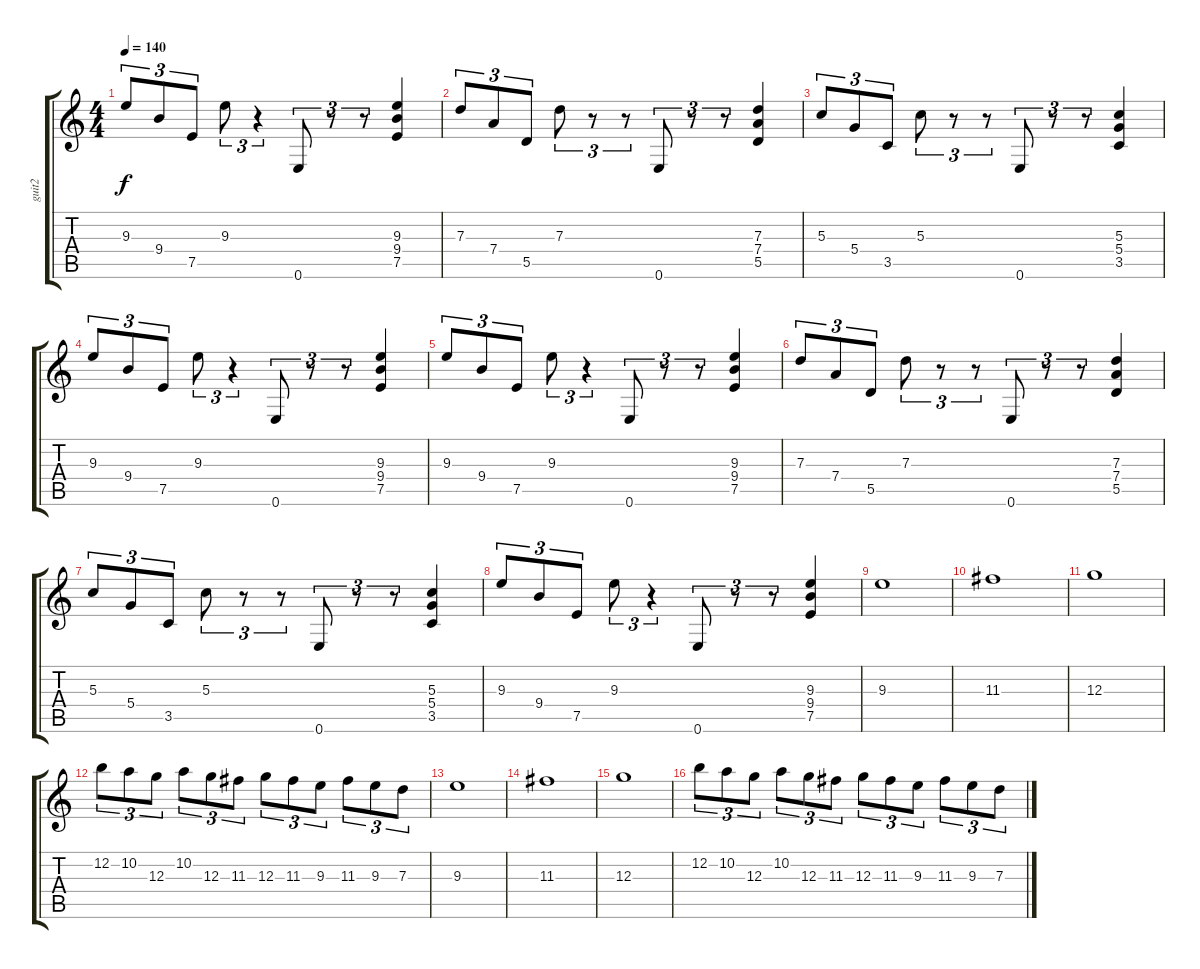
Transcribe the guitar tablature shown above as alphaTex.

\track ("guit2" "guit2") {instrument distortionguitar}
\staff {score tabs}
\tuning (E4 B3 G3 D3 A2 E2) {hide}
\ts (4 4)
\tempo 140
\clef g2
\ks c
9.3.8{tu (3 2) dy f instrument distortionguitar} 9.4.8{tu (3 2)} 7.5.8{tu (3 2)} 9.3.8{tu (3 2)} r.4{tu (3 2)} 0.6.8{tu (3 2)} r.8{tu (3 2)} r.8{tu (3 2)} (9.3 9.4 7.5).4 |
7.3.8{tu (3 2)} 7.4.8{tu (3 2)} 5.5.8{tu (3 2)} 7.3.8{tu (3 2)} r.8{tu (3 2)} r.8{tu (3 2)} 0.6.8{tu (3 2)} r.8{tu (3 2)} r.8{tu (3 2)} (7.3 7.4 5.5).4 |
5.3.8{tu (3 2)} 5.4.8{tu (3 2)} 3.5.8{tu (3 2)} 5.3.8{tu (3 2)} r.8{tu (3 2)} r.8{tu (3 2)} 0.6.8{tu (3 2)} r.8{tu (3 2)} r.8{tu (3 2)} (5.3 5.4 3.5).4 |
9.3.8{tu (3 2)} 9.4.8{tu (3 2)} 7.5.8{tu (3 2)} 9.3.8{tu (3 2)} r.4{tu (3 2)} 0.6.8{tu (3 2)} r.8{tu (3 2)} r.8{tu (3 2)} (9.3 9.4 7.5).4 |
9.3.8{tu (3 2)} 9.4.8{tu (3 2)} 7.5.8{tu (3 2)} 9.3.8{tu (3 2)} r.4{tu (3 2)} 0.6.8{tu (3 2)} r.8{tu (3 2)} r.8{tu (3 2)} (9.3 9.4 7.5).4 |
7.3.8{tu (3 2)} 7.4.8{tu (3 2)} 5.5.8{tu (3 2)} 7.3.8{tu (3 2)} r.8{tu (3 2)} r.8{tu (3 2)} 0.6.8{tu (3 2)} r.8{tu (3 2)} r.8{tu (3 2)} (7.3 7.4 5.5).4 |
5.3.8{tu (3 2)} 5.4.8{tu (3 2)} 3.5.8{tu (3 2)} 5.3.8{tu (3 2)} r.8{tu (3 2)} r.8{tu (3 2)} 0.6.8{tu (3 2)} r.8{tu (3 2)} r.8{tu (3 2)} (5.3 5.4 3.5).4 |
9.3.8{tu (3 2)} 9.4.8{tu (3 2)} 7.5.8{tu (3 2)} 9.3.8{tu (3 2)} r.4{tu (3 2)} 0.6.8{tu (3 2)} r.8{tu (3 2)} r.8{tu (3 2)} (9.3 9.4 7.5).4 |
9.3.1 |
11.3.1 |
12.3.1 |
12.2.8{tu (3 2)} 10.2.8{tu (3 2)} 12.3.8{tu (3 2)} 10.2.8{tu (3 2)} 12.3.8{tu (3 2)} 11.3.8{tu (3 2)} 12.3.8{tu (3 2)} 11.3.8{tu (3 2)} 9.3.8{tu (3 2)} 11.3.8{tu (3 2)} 9.3.8{tu (3 2)} 7.3.8{tu (3 2)} |
9.3.1 |
11.3.1 |
12.3.1 |
12.2.8{tu (3 2)} 10.2.8{tu (3 2)} 12.3.8{tu (3 2)} 10.2.8{tu (3 2)} 12.3.8{tu (3 2)} 11.3.8{tu (3 2)} 12.3.8{tu (3 2)} 11.3.8{tu (3 2)} 9.3.8{tu (3 2)} 11.3.8{tu (3 2)} 9.3.8{tu (3 2)} 7.3.8{tu (3 2)}
